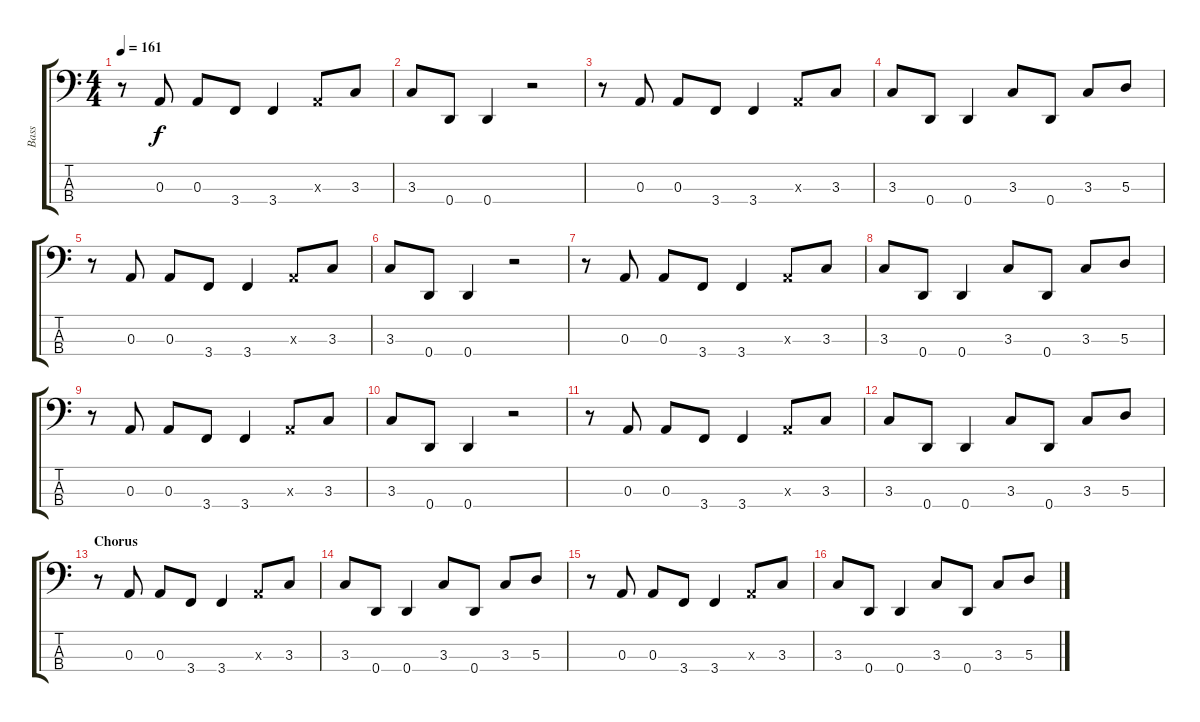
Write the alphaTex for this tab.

\track ("Bass" "Bass") {instrument electricbasspick}
\staff {score tabs}
\tuning (G2 D2 A1 D1) {hide}
\ts (4 4)
\tempo 161
\clef f4
\ks c
r.8{dy f} 0.3.8 0.3.8 3.4.8 3.4.4 0.3{x}.8 3.3.8 |
3.3.8 0.4.8 0.4.4 r.2 |
r.8 0.3.8 0.3.8 3.4.8 3.4.4 0.3{x}.8 3.3.8 |
3.3.8 0.4.8 0.4.4 3.3.8 0.4.8 3.3.8 5.3.8 |
r.8 0.3.8 0.3.8 3.4.8 3.4.4 0.3{x}.8 3.3.8 |
3.3.8 0.4.8 0.4.4 r.2 |
r.8 0.3.8 0.3.8 3.4.8 3.4.4 0.3{x}.8 3.3.8 |
3.3.8 0.4.8 0.4.4 3.3.8 0.4.8 3.3.8 5.3.8 |
r.8 0.3.8 0.3.8 3.4.8 3.4.4 0.3{x}.8 3.3.8 |
3.3.8 0.4.8 0.4.4 r.2 |
r.8 0.3.8 0.3.8 3.4.8 3.4.4 0.3{x}.8 3.3.8 |
3.3.8 0.4.8 0.4.4 3.3.8 0.4.8 3.3.8 5.3.8 |
\section ("" "Chorus")
r.8 0.3.8 0.3.8 3.4.8 3.4.4 0.3{x}.8 3.3.8 |
3.3.8 0.4.8 0.4.4 3.3.8 0.4.8 3.3.8 5.3.8 |
r.8 0.3.8 0.3.8 3.4.8 3.4.4 0.3{x}.8 3.3.8 |
3.3.8 0.4.8 0.4.4 3.3.8 0.4.8 3.3.8 5.3.8
